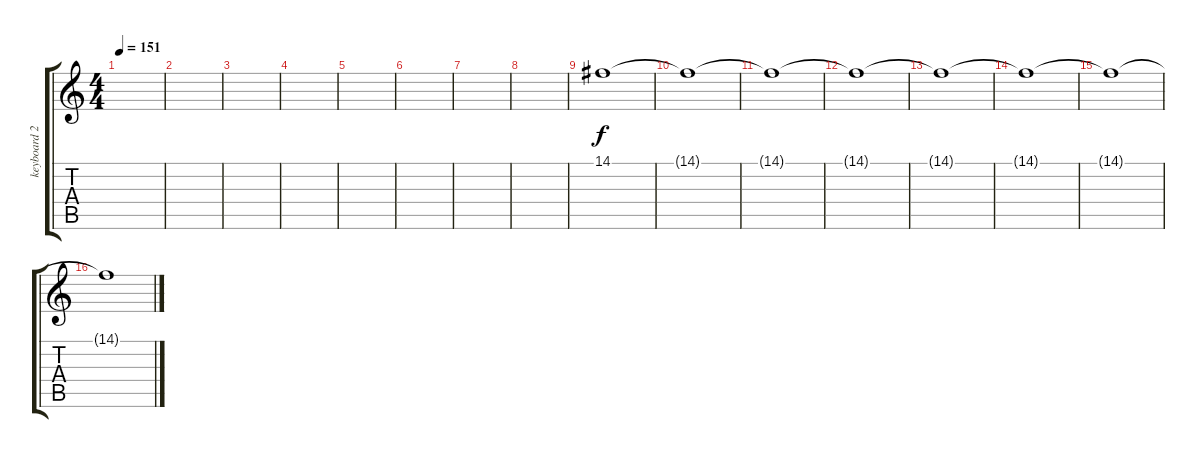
\track ("keyboard 2" "keyboard 2") {instrument stringensemble1}
\staff {score tabs}
\tuning (E4 B3 G3 D3 A2 E2) {hide}
\ts (4 4)
\tempo 151
\clef g2
\ks c
|
|
|
|
|
|
|
|
14.1.1{balance 16} |
14.1{t}.1 |
14.1{t}.1 |
14.1{t}.1 |
14.1{t}.1{balance 0} |
14.1{t}.1 |
14.1{t}.1 |
14.1{t}.1
